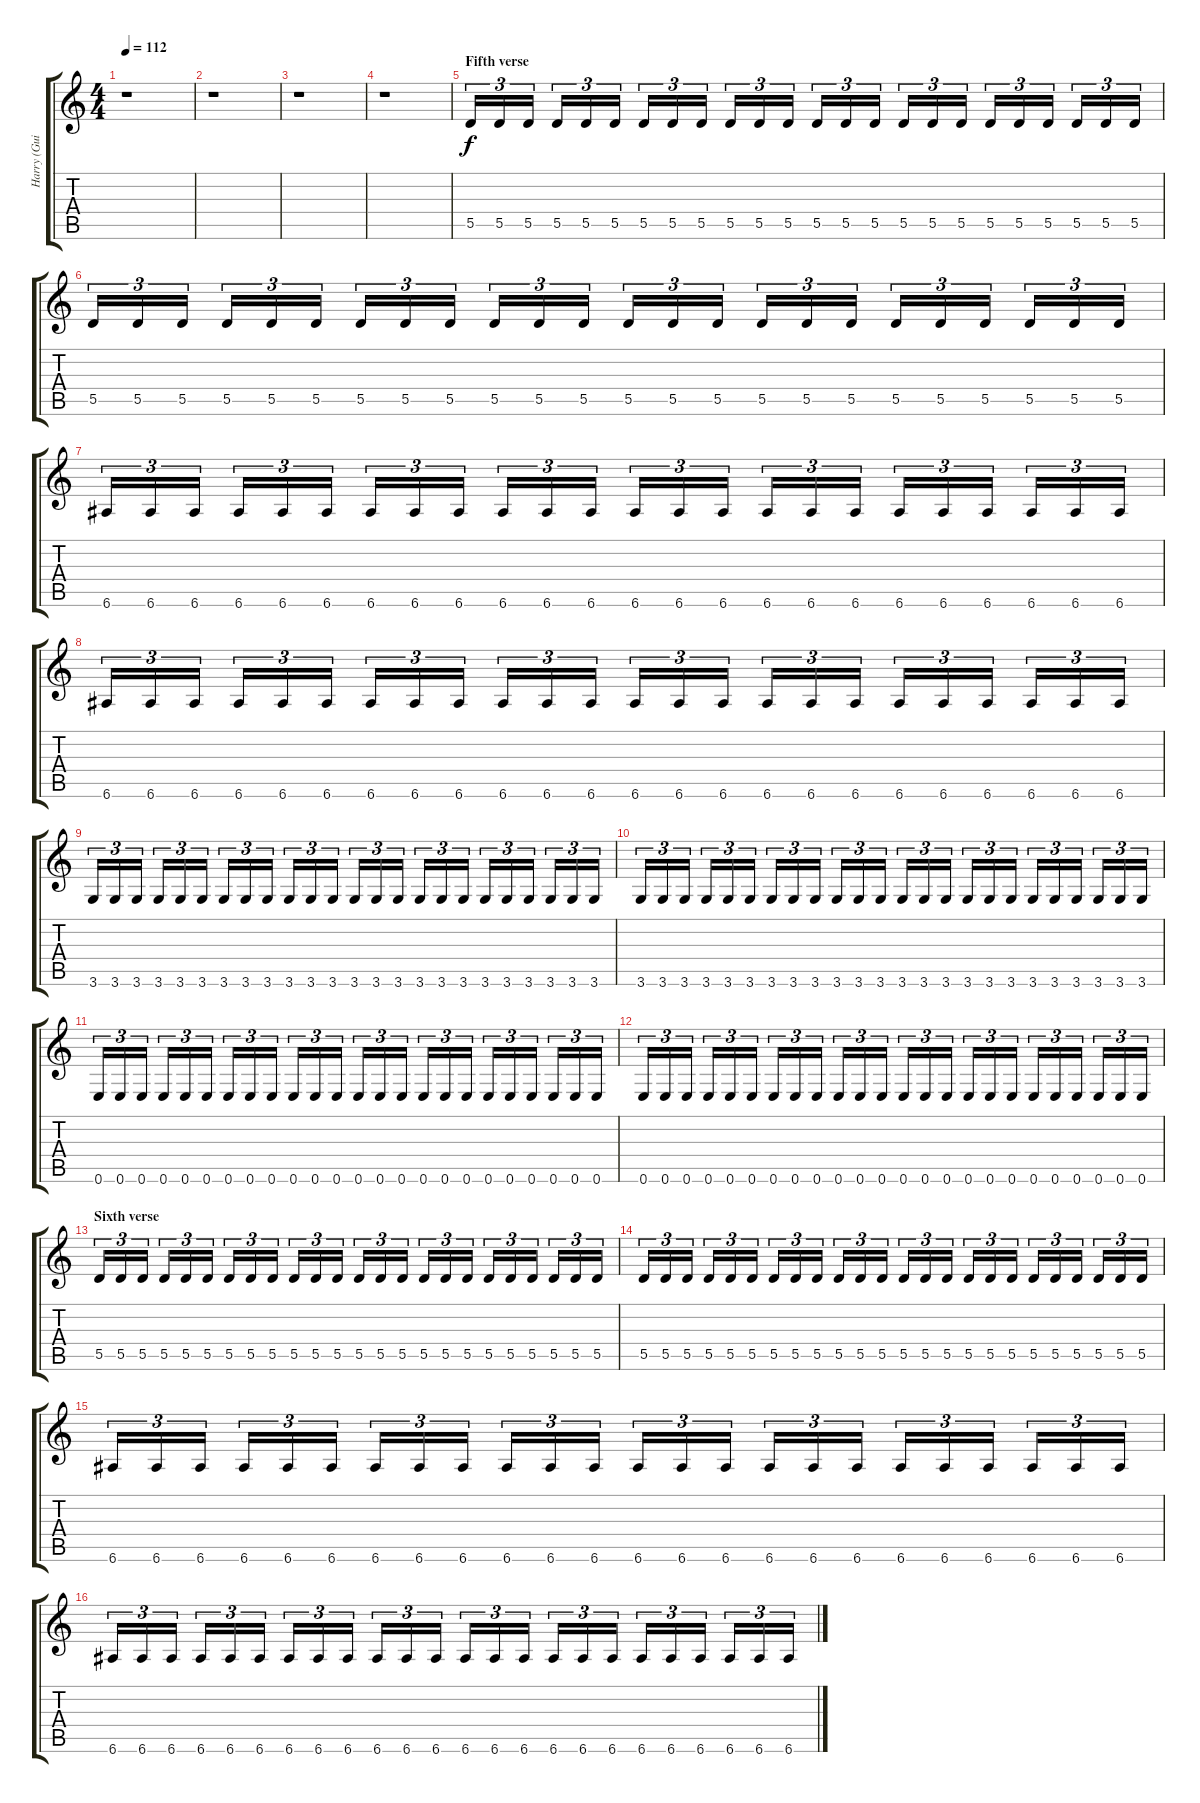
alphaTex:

\track ("Harry (Guitar)" "Harry (Gui") {instrument overdrivenguitar}
\staff {score tabs}
\tuning (E4 B3 G3 D3 A2 E2) {hide}
\ts (4 4)
\tempo 112
\clef g2
\ks c
r.1{dy f} |
r.1 |
r.1 |
r.1 |
\section ("" "Fifth verse")
5.5.16{tu (3 2)} 5.5.16{tu (3 2)} 5.5.16{tu (3 2)} 5.5.16{tu (3 2)} 5.5.16{tu (3 2)} 5.5.16{tu (3 2)} 5.5.16{tu (3 2)} 5.5.16{tu (3 2)} 5.5.16{tu (3 2)} 5.5.16{tu (3 2)} 5.5.16{tu (3 2)} 5.5.16{tu (3 2)} 5.5.16{tu (3 2)} 5.5.16{tu (3 2)} 5.5.16{tu (3 2)} 5.5.16{tu (3 2)} 5.5.16{tu (3 2)} 5.5.16{tu (3 2)} 5.5.16{tu (3 2)} 5.5.16{tu (3 2)} 5.5.16{tu (3 2)} 5.5.16{tu (3 2)} 5.5.16{tu (3 2)} 5.5.16{tu (3 2)} |
5.5.16{tu (3 2)} 5.5.16{tu (3 2)} 5.5.16{tu (3 2)} 5.5.16{tu (3 2)} 5.5.16{tu (3 2)} 5.5.16{tu (3 2)} 5.5.16{tu (3 2)} 5.5.16{tu (3 2)} 5.5.16{tu (3 2)} 5.5.16{tu (3 2)} 5.5.16{tu (3 2)} 5.5.16{tu (3 2)} 5.5.16{tu (3 2)} 5.5.16{tu (3 2)} 5.5.16{tu (3 2)} 5.5.16{tu (3 2)} 5.5.16{tu (3 2)} 5.5.16{tu (3 2)} 5.5.16{tu (3 2)} 5.5.16{tu (3 2)} 5.5.16{tu (3 2)} 5.5.16{tu (3 2)} 5.5.16{tu (3 2)} 5.5.16{tu (3 2)} |
6.6.16{tu (3 2)} 6.6.16{tu (3 2)} 6.6.16{tu (3 2)} 6.6.16{tu (3 2)} 6.6.16{tu (3 2)} 6.6.16{tu (3 2)} 6.6.16{tu (3 2)} 6.6.16{tu (3 2)} 6.6.16{tu (3 2)} 6.6.16{tu (3 2)} 6.6.16{tu (3 2)} 6.6.16{tu (3 2)} 6.6.16{tu (3 2)} 6.6.16{tu (3 2)} 6.6.16{tu (3 2)} 6.6.16{tu (3 2)} 6.6.16{tu (3 2)} 6.6.16{tu (3 2)} 6.6.16{tu (3 2)} 6.6.16{tu (3 2)} 6.6.16{tu (3 2)} 6.6.16{tu (3 2)} 6.6.16{tu (3 2)} 6.6.16{tu (3 2)} |
6.6.16{tu (3 2)} 6.6.16{tu (3 2)} 6.6.16{tu (3 2)} 6.6.16{tu (3 2)} 6.6.16{tu (3 2)} 6.6.16{tu (3 2)} 6.6.16{tu (3 2)} 6.6.16{tu (3 2)} 6.6.16{tu (3 2)} 6.6.16{tu (3 2)} 6.6.16{tu (3 2)} 6.6.16{tu (3 2)} 6.6.16{tu (3 2)} 6.6.16{tu (3 2)} 6.6.16{tu (3 2)} 6.6.16{tu (3 2)} 6.6.16{tu (3 2)} 6.6.16{tu (3 2)} 6.6.16{tu (3 2)} 6.6.16{tu (3 2)} 6.6.16{tu (3 2)} 6.6.16{tu (3 2)} 6.6.16{tu (3 2)} 6.6.16{tu (3 2)} |
3.6.16{tu (3 2)} 3.6.16{tu (3 2)} 3.6.16{tu (3 2)} 3.6.16{tu (3 2)} 3.6.16{tu (3 2)} 3.6.16{tu (3 2)} 3.6.16{tu (3 2)} 3.6.16{tu (3 2)} 3.6.16{tu (3 2)} 3.6.16{tu (3 2)} 3.6.16{tu (3 2)} 3.6.16{tu (3 2)} 3.6.16{tu (3 2)} 3.6.16{tu (3 2)} 3.6.16{tu (3 2)} 3.6.16{tu (3 2)} 3.6.16{tu (3 2)} 3.6.16{tu (3 2)} 3.6.16{tu (3 2)} 3.6.16{tu (3 2)} 3.6.16{tu (3 2)} 3.6.16{tu (3 2)} 3.6.16{tu (3 2)} 3.6.16{tu (3 2)} |
3.6.16{tu (3 2)} 3.6.16{tu (3 2)} 3.6.16{tu (3 2)} 3.6.16{tu (3 2)} 3.6.16{tu (3 2)} 3.6.16{tu (3 2)} 3.6.16{tu (3 2)} 3.6.16{tu (3 2)} 3.6.16{tu (3 2)} 3.6.16{tu (3 2)} 3.6.16{tu (3 2)} 3.6.16{tu (3 2)} 3.6.16{tu (3 2)} 3.6.16{tu (3 2)} 3.6.16{tu (3 2)} 3.6.16{tu (3 2)} 3.6.16{tu (3 2)} 3.6.16{tu (3 2)} 3.6.16{tu (3 2)} 3.6.16{tu (3 2)} 3.6.16{tu (3 2)} 3.6.16{tu (3 2)} 3.6.16{tu (3 2)} 3.6.16{tu (3 2)} |
0.6.16{tu (3 2)} 0.6.16{tu (3 2)} 0.6.16{tu (3 2)} 0.6.16{tu (3 2)} 0.6.16{tu (3 2)} 0.6.16{tu (3 2)} 0.6.16{tu (3 2)} 0.6.16{tu (3 2)} 0.6.16{tu (3 2)} 0.6.16{tu (3 2)} 0.6.16{tu (3 2)} 0.6.16{tu (3 2)} 0.6.16{tu (3 2)} 0.6.16{tu (3 2)} 0.6.16{tu (3 2)} 0.6.16{tu (3 2)} 0.6.16{tu (3 2)} 0.6.16{tu (3 2)} 0.6.16{tu (3 2)} 0.6.16{tu (3 2)} 0.6.16{tu (3 2)} 0.6.16{tu (3 2)} 0.6.16{tu (3 2)} 0.6.16{tu (3 2)} |
0.6.16{tu (3 2)} 0.6.16{tu (3 2)} 0.6.16{tu (3 2)} 0.6.16{tu (3 2)} 0.6.16{tu (3 2)} 0.6.16{tu (3 2)} 0.6.16{tu (3 2)} 0.6.16{tu (3 2)} 0.6.16{tu (3 2)} 0.6.16{tu (3 2)} 0.6.16{tu (3 2)} 0.6.16{tu (3 2)} 0.6.16{tu (3 2)} 0.6.16{tu (3 2)} 0.6.16{tu (3 2)} 0.6.16{tu (3 2)} 0.6.16{tu (3 2)} 0.6.16{tu (3 2)} 0.6.16{tu (3 2)} 0.6.16{tu (3 2)} 0.6.16{tu (3 2)} 0.6.16{tu (3 2)} 0.6.16{tu (3 2)} 0.6.16{tu (3 2)} |
\section ("" "Sixth verse")
5.5.16{tu (3 2)} 5.5.16{tu (3 2)} 5.5.16{tu (3 2)} 5.5.16{tu (3 2)} 5.5.16{tu (3 2)} 5.5.16{tu (3 2)} 5.5.16{tu (3 2)} 5.5.16{tu (3 2)} 5.5.16{tu (3 2)} 5.5.16{tu (3 2)} 5.5.16{tu (3 2)} 5.5.16{tu (3 2)} 5.5.16{tu (3 2)} 5.5.16{tu (3 2)} 5.5.16{tu (3 2)} 5.5.16{tu (3 2)} 5.5.16{tu (3 2)} 5.5.16{tu (3 2)} 5.5.16{tu (3 2)} 5.5.16{tu (3 2)} 5.5.16{tu (3 2)} 5.5.16{tu (3 2)} 5.5.16{tu (3 2)} 5.5.16{tu (3 2)} |
5.5.16{tu (3 2)} 5.5.16{tu (3 2)} 5.5.16{tu (3 2)} 5.5.16{tu (3 2)} 5.5.16{tu (3 2)} 5.5.16{tu (3 2)} 5.5.16{tu (3 2)} 5.5.16{tu (3 2)} 5.5.16{tu (3 2)} 5.5.16{tu (3 2)} 5.5.16{tu (3 2)} 5.5.16{tu (3 2)} 5.5.16{tu (3 2)} 5.5.16{tu (3 2)} 5.5.16{tu (3 2)} 5.5.16{tu (3 2)} 5.5.16{tu (3 2)} 5.5.16{tu (3 2)} 5.5.16{tu (3 2)} 5.5.16{tu (3 2)} 5.5.16{tu (3 2)} 5.5.16{tu (3 2)} 5.5.16{tu (3 2)} 5.5.16{tu (3 2)} |
6.6.16{tu (3 2)} 6.6.16{tu (3 2)} 6.6.16{tu (3 2)} 6.6.16{tu (3 2)} 6.6.16{tu (3 2)} 6.6.16{tu (3 2)} 6.6.16{tu (3 2)} 6.6.16{tu (3 2)} 6.6.16{tu (3 2)} 6.6.16{tu (3 2)} 6.6.16{tu (3 2)} 6.6.16{tu (3 2)} 6.6.16{tu (3 2)} 6.6.16{tu (3 2)} 6.6.16{tu (3 2)} 6.6.16{tu (3 2)} 6.6.16{tu (3 2)} 6.6.16{tu (3 2)} 6.6.16{tu (3 2)} 6.6.16{tu (3 2)} 6.6.16{tu (3 2)} 6.6.16{tu (3 2)} 6.6.16{tu (3 2)} 6.6.16{tu (3 2)} |
6.6.16{tu (3 2)} 6.6.16{tu (3 2)} 6.6.16{tu (3 2)} 6.6.16{tu (3 2)} 6.6.16{tu (3 2)} 6.6.16{tu (3 2)} 6.6.16{tu (3 2)} 6.6.16{tu (3 2)} 6.6.16{tu (3 2)} 6.6.16{tu (3 2)} 6.6.16{tu (3 2)} 6.6.16{tu (3 2)} 6.6.16{tu (3 2)} 6.6.16{tu (3 2)} 6.6.16{tu (3 2)} 6.6.16{tu (3 2)} 6.6.16{tu (3 2)} 6.6.16{tu (3 2)} 6.6.16{tu (3 2)} 6.6.16{tu (3 2)} 6.6.16{tu (3 2)} 6.6.16{tu (3 2)} 6.6.16{tu (3 2)} 6.6.16{tu (3 2)}
